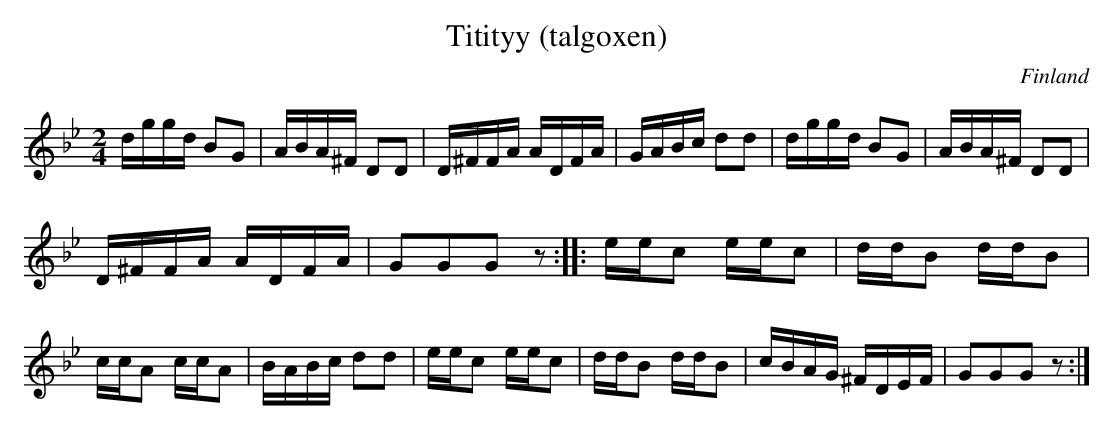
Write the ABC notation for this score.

X:1
T:Titityy (talgoxen)
M:2/4
O:Finland
K:G minor
dggd B2G2|ABA^F D2D2|\
D^FFA ADFA|GABc d2d2|\
dggd B2G2|ABA^F D2D2|
D^FFA ADFA|G2G2G2z2 ::\
eec2 eec2|ddB2 ddB2|
ccA2 ccA2|BABc d2d2|\
eec2 eec2|ddB2 ddB2|\
cBAG ^FDEF|G2G2G2z2:|
